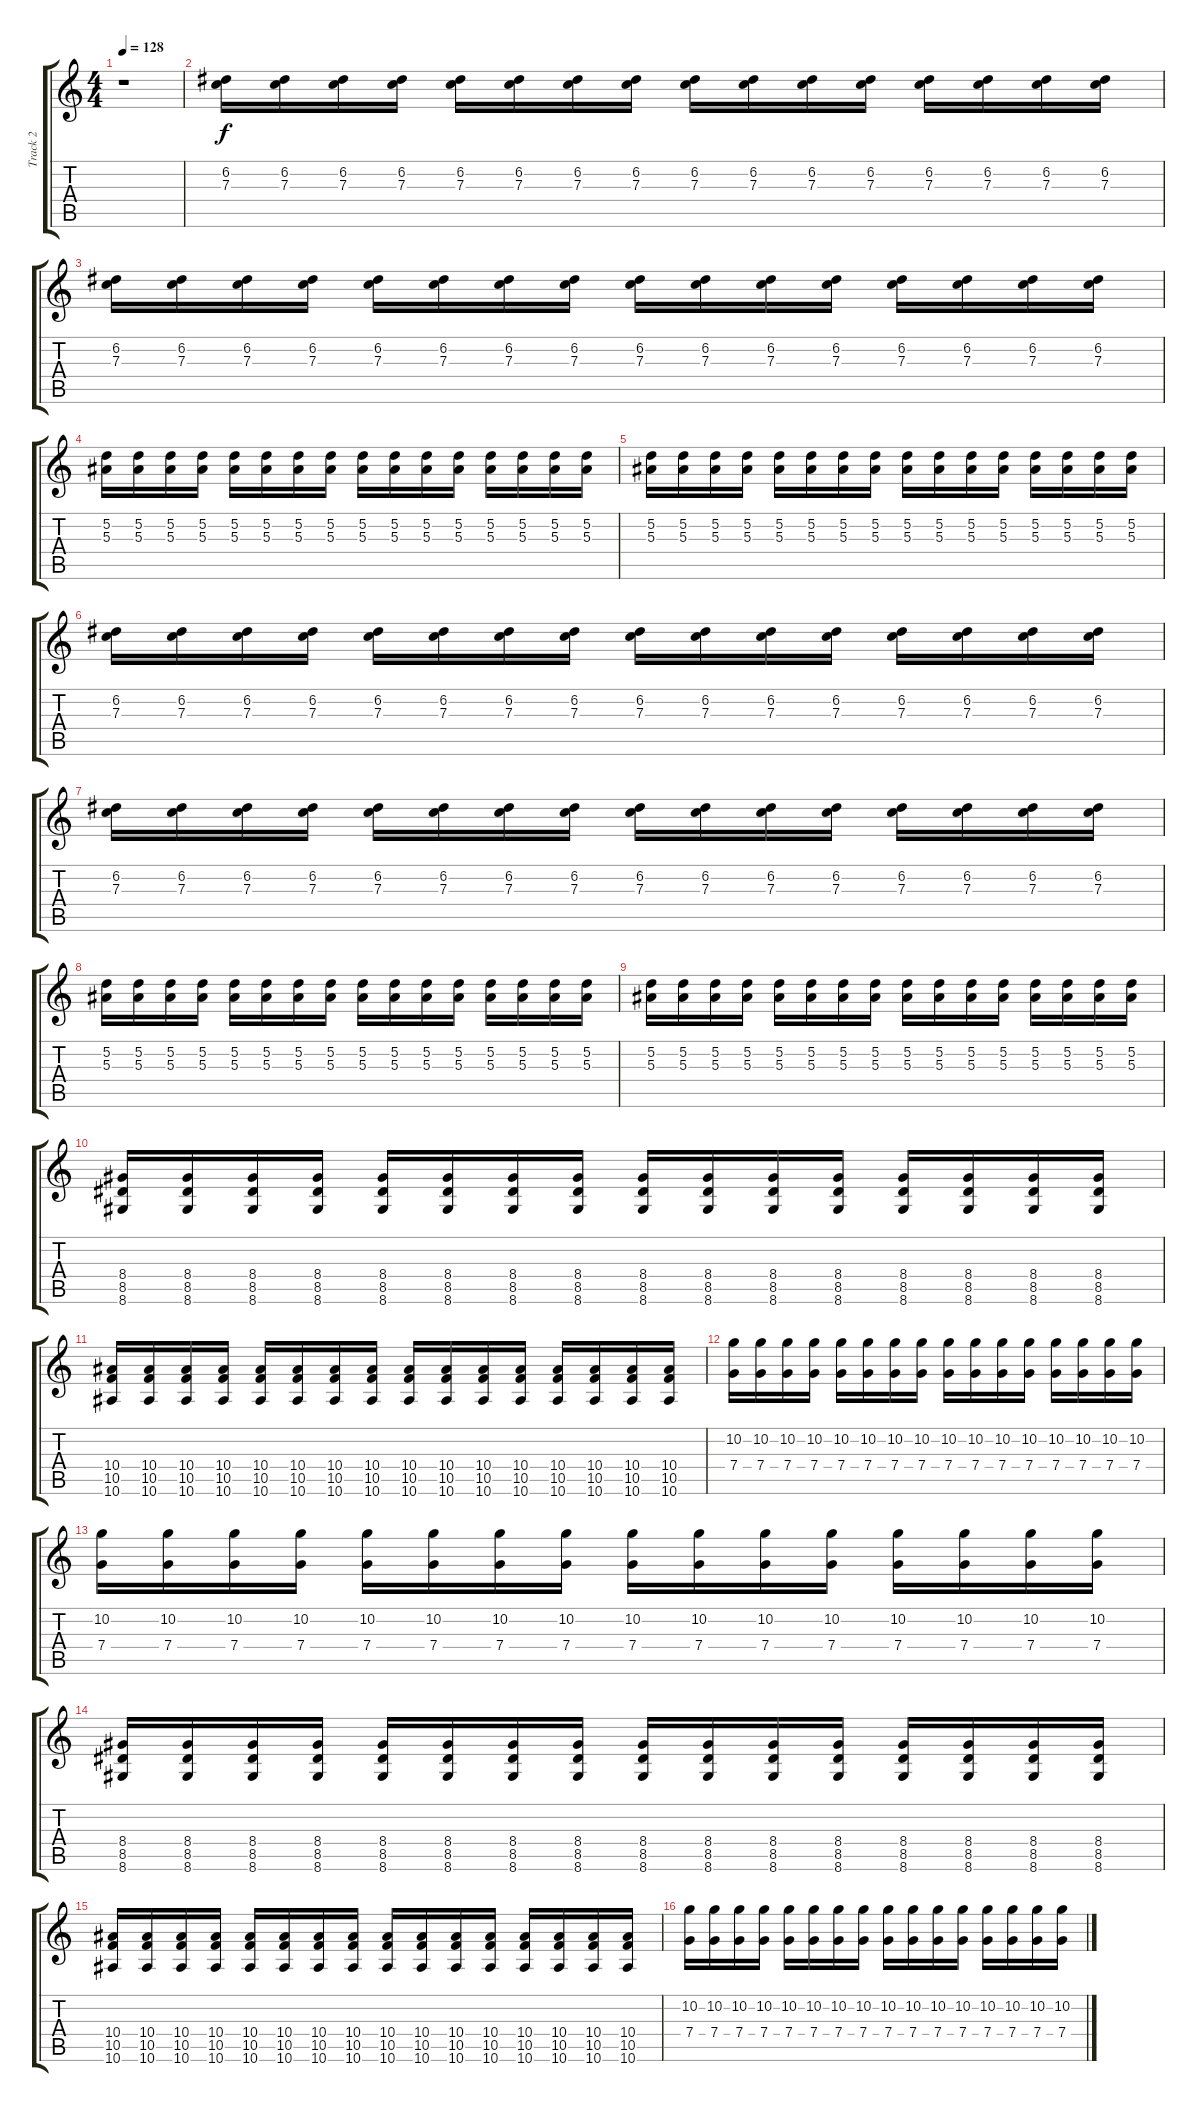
\track ("Track 2" "Track 2") {instrument distortionguitar}
\staff {score tabs}
\tuning (D4 A3 F3 C3 G2 C2) {hide}
\ts (4 4)
\tempo 128
\clef g2
\ks c
r.1{dy f} |
(6.2 7.3).16 (6.2 7.3).16 (6.2 7.3).16 (6.2 7.3).16 (6.2 7.3).16 (6.2 7.3).16 (6.2 7.3).16 (6.2 7.3).16 (6.2 7.3).16 (6.2 7.3).16 (6.2 7.3).16 (6.2 7.3).16 (6.2 7.3).16 (6.2 7.3).16 (6.2 7.3).16 (6.2 7.3).16 |
(6.2 7.3).16 (6.2 7.3).16 (6.2 7.3).16 (6.2 7.3).16 (6.2 7.3).16 (6.2 7.3).16 (6.2 7.3).16 (6.2 7.3).16 (6.2 7.3).16 (6.2 7.3).16 (6.2 7.3).16 (6.2 7.3).16 (6.2 7.3).16 (6.2 7.3).16 (6.2 7.3).16 (6.2 7.3).16 |
(5.2 5.3).16 (5.2 5.3).16 (5.2 5.3).16 (5.2 5.3).16 (5.2 5.3).16 (5.2 5.3).16 (5.2 5.3).16 (5.2 5.3).16 (5.2 5.3).16 (5.2 5.3).16 (5.2 5.3).16 (5.2 5.3).16 (5.2 5.3).16 (5.2 5.3).16 (5.2 5.3).16 (5.2 5.3).16 |
(5.2 5.3).16 (5.2 5.3).16 (5.2 5.3).16 (5.2 5.3).16 (5.2 5.3).16 (5.2 5.3).16 (5.2 5.3).16 (5.2 5.3).16 (5.2 5.3).16 (5.2 5.3).16 (5.2 5.3).16 (5.2 5.3).16 (5.2 5.3).16 (5.2 5.3).16 (5.2 5.3).16 (5.2 5.3).16 |
(6.2 7.3).16 (6.2 7.3).16 (6.2 7.3).16 (6.2 7.3).16 (6.2 7.3).16 (6.2 7.3).16 (6.2 7.3).16 (6.2 7.3).16 (6.2 7.3).16 (6.2 7.3).16 (6.2 7.3).16 (6.2 7.3).16 (6.2 7.3).16 (6.2 7.3).16 (6.2 7.3).16 (6.2 7.3).16 |
(6.2 7.3).16 (6.2 7.3).16 (6.2 7.3).16 (6.2 7.3).16 (6.2 7.3).16 (6.2 7.3).16 (6.2 7.3).16 (6.2 7.3).16 (6.2 7.3).16 (6.2 7.3).16 (6.2 7.3).16 (6.2 7.3).16 (6.2 7.3).16 (6.2 7.3).16 (6.2 7.3).16 (6.2 7.3).16 |
(5.2 5.3).16 (5.2 5.3).16 (5.2 5.3).16 (5.2 5.3).16 (5.2 5.3).16 (5.2 5.3).16 (5.2 5.3).16 (5.2 5.3).16 (5.2 5.3).16 (5.2 5.3).16 (5.2 5.3).16 (5.2 5.3).16 (5.2 5.3).16 (5.2 5.3).16 (5.2 5.3).16 (5.2 5.3).16 |
(5.2 5.3).16 (5.2 5.3).16 (5.2 5.3).16 (5.2 5.3).16 (5.2 5.3).16 (5.2 5.3).16 (5.2 5.3).16 (5.2 5.3).16 (5.2 5.3).16 (5.2 5.3).16 (5.2 5.3).16 (5.2 5.3).16 (5.2 5.3).16 (5.2 5.3).16 (5.2 5.3).16 (5.2 5.3).16 |
(8.4 8.5 8.6).16 (8.4 8.5 8.6).16 (8.4 8.5 8.6).16 (8.4 8.5 8.6).16 (8.4 8.5 8.6).16 (8.4 8.5 8.6).16 (8.4 8.5 8.6).16 (8.4 8.5 8.6).16 (8.4 8.5 8.6).16 (8.4 8.5 8.6).16 (8.4 8.5 8.6).16 (8.4 8.5 8.6).16 (8.4 8.5 8.6).16 (8.4 8.5 8.6).16 (8.4 8.5 8.6).16 (8.4 8.5 8.6).16 |
(10.4 10.5 10.6).16 (10.4 10.5 10.6).16 (10.4 10.5 10.6).16 (10.4 10.5 10.6).16 (10.4 10.5 10.6).16 (10.4 10.5 10.6).16 (10.4 10.5 10.6).16 (10.4 10.5 10.6).16 (10.4 10.5 10.6).16 (10.4 10.5 10.6).16 (10.4 10.5 10.6).16 (10.4 10.5 10.6).16 (10.4 10.5 10.6).16 (10.4 10.5 10.6).16 (10.4 10.5 10.6).16 (10.4 10.5 10.6).16 |
(10.2 7.4).16 (10.2 7.4).16 (10.2 7.4).16 (10.2 7.4).16 (10.2 7.4).16 (10.2 7.4).16 (10.2 7.4).16 (10.2 7.4).16 (10.2 7.4).16 (10.2 7.4).16 (10.2 7.4).16 (10.2 7.4).16 (10.2 7.4).16 (10.2 7.4).16 (10.2 7.4).16 (10.2 7.4).16 |
(10.2 7.4).16 (10.2 7.4).16 (10.2 7.4).16 (10.2 7.4).16 (10.2 7.4).16 (10.2 7.4).16 (10.2 7.4).16 (10.2 7.4).16 (10.2 7.4).16 (10.2 7.4).16 (10.2 7.4).16 (10.2 7.4).16 (10.2 7.4).16 (10.2 7.4).16 (10.2 7.4).16 (10.2 7.4).16 |
(8.4 8.5 8.6).16 (8.4 8.5 8.6).16 (8.4 8.5 8.6).16 (8.4 8.5 8.6).16 (8.4 8.5 8.6).16 (8.4 8.5 8.6).16 (8.4 8.5 8.6).16 (8.4 8.5 8.6).16 (8.4 8.5 8.6).16 (8.4 8.5 8.6).16 (8.4 8.5 8.6).16 (8.4 8.5 8.6).16 (8.4 8.5 8.6).16 (8.4 8.5 8.6).16 (8.4 8.5 8.6).16 (8.4 8.5 8.6).16 |
(10.4 10.5 10.6).16 (10.4 10.5 10.6).16 (10.4 10.5 10.6).16 (10.4 10.5 10.6).16 (10.4 10.5 10.6).16 (10.4 10.5 10.6).16 (10.4 10.5 10.6).16 (10.4 10.5 10.6).16 (10.4 10.5 10.6).16 (10.4 10.5 10.6).16 (10.4 10.5 10.6).16 (10.4 10.5 10.6).16 (10.4 10.5 10.6).16 (10.4 10.5 10.6).16 (10.4 10.5 10.6).16 (10.4 10.5 10.6).16 |
(10.2 7.4).16 (10.2 7.4).16 (10.2 7.4).16 (10.2 7.4).16 (10.2 7.4).16 (10.2 7.4).16 (10.2 7.4).16 (10.2 7.4).16 (10.2 7.4).16 (10.2 7.4).16 (10.2 7.4).16 (10.2 7.4).16 (10.2 7.4).16 (10.2 7.4).16 (10.2 7.4).16 (10.2 7.4).16
